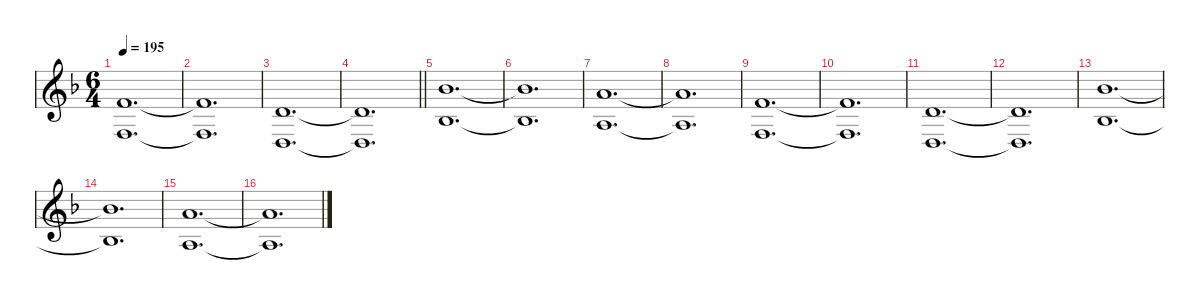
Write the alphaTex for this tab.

\defaultSystemsLayout 4
\hideDynamics
\bracketExtendMode nobrackets
\singleTrackTrackNamePolicy hidden
\multiTrackTrackNamePolicy hidden
\firstSystemTrackNameMode fullname
\firstSystemTrackNameOrientation horizontal
\otherSystemsTrackNameOrientation horizontal
\track ("Keyboards" "vln.") {defaultSystemsLayout 8 instrument stringensemble1}
\staff {score}
\tuning (D4 A3 F3 D3 A2 D2)
\ts (6 4)
\tempo 195
\clef g2
\ks dminor
(3.1{acc forcenatural} 0.3{acc forcenatural}).1{d dy mp beam Up} |
(3.1{t acc forcenatural} 0.3{t acc forcenatural}).1{d beam Up} |
(0.1{acc forcenatural} 0.4{acc forcenatural}).1{d beam Up} |
\barLineRight lightlight
(0.1{t acc forcenatural} 0.4{t acc forcenatural}).1{d beam Up} |
(8.1{acc b} 5.3{acc b}).1{d beam Up} |
(8.1{t acc b} 5.3{t acc b}).1{d beam Up} |
(7.1{acc forcenatural} 4.3{acc forcenatural}).1{d beam Up} |
(7.1{t acc forcenatural} 4.3{t acc forcenatural}).1{d beam Up} |
(3.1{acc forcenatural} 0.3{acc forcenatural}).1{d beam Up} |
(3.1{t acc forcenatural} 0.3{t acc forcenatural}).1{d beam Up} |
(0.1{acc forcenatural} 0.4{acc forcenatural}).1{d beam Up} |
(0.1{t acc forcenatural} 0.4{t acc forcenatural}).1{d beam Up} |
(8.1{acc b} 5.3{acc b}).1{d beam Up} |
(8.1{t acc b} 5.3{t acc b}).1{d beam Up} |
(7.1{acc forcenatural} 4.3{acc forcenatural}).1{d beam Up} |
(7.1{t acc forcenatural} 4.3{t acc forcenatural}).1{d beam Up}
